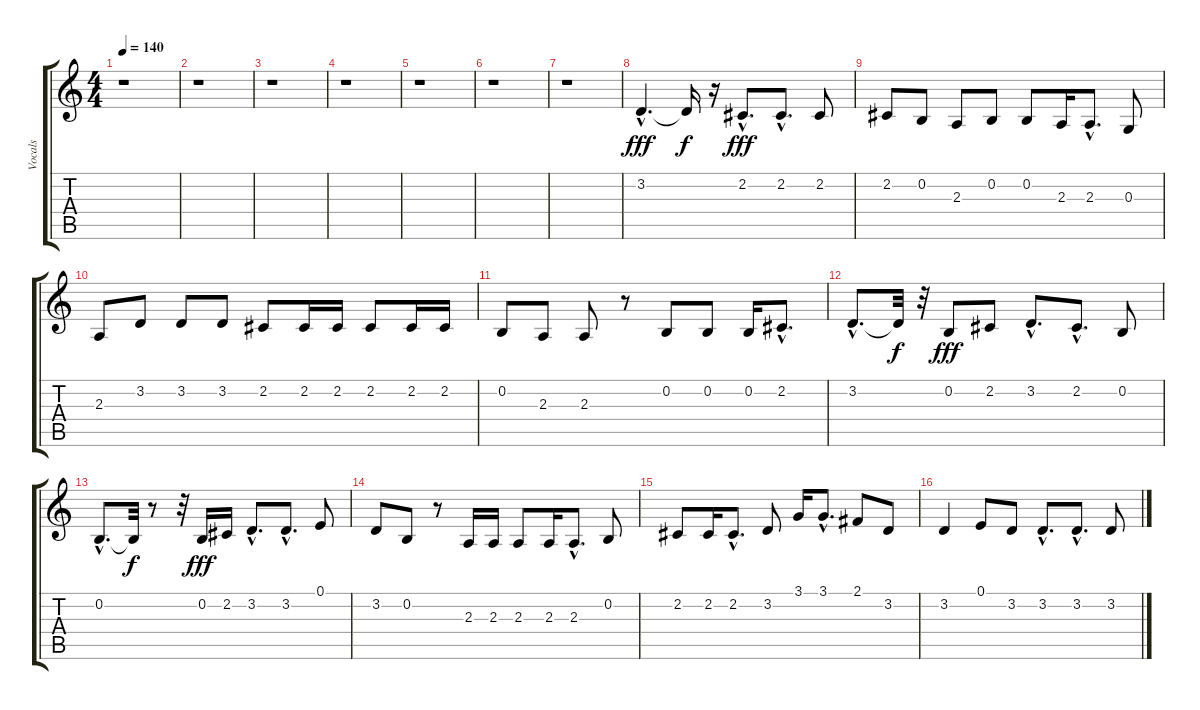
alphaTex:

\track ("Vocals" "Vocals") {instrument lead6voice}
\staff {score tabs}
\tuning (E4 B3 G3 D3 A2 E2) {hide}
\ts (4 4)
\tempo 140
\clef g2
\ks c
r.1{dy f} |
r.1 |
r.1 |
r.1 |
r.1 |
r.1 |
r.1 |
3.2{hac}.4{d dy fff} 3.2{t}.16{dy f} r.16 2.2{hac}.8{d dy fff} 2.2{hac}.8{d} 2.2.8 |
2.2.8 0.2.8 2.3.8 0.2.8 0.2.8 2.3.16 2.3{hac}.8{d} 0.3.8 |
2.3.8 3.2.8 3.2.8 3.2.8 2.2.8 2.2.16 2.2.16 2.2.8 2.2.16 2.2.16 |
0.2.8 2.3.8 2.3.8 r.8 0.2.8 0.2.8 0.2.16 2.2{hac}.8{d} |
3.2{hac}.8{d} 3.2{t}.32{dy f} r.32 0.2.8{dy fff} 2.2.8 3.2{hac}.8{d} 2.2{hac}.8{d} 0.2.8 |
0.2{hac}.8{d} 0.2{t}.32{dy f} r.8 r.32 0.2.16{dy fff} 2.2.16 3.2{hac}.8{d} 3.2{hac}.8{d} 0.1.8 |
3.2.8 0.2.8 r.8 2.3.16 2.3.16 2.3.8 2.3.16 2.3{hac}.8{d} 0.2.8 |
2.2.8 2.2.16 2.2{hac}.8{d} 3.2.8 3.1.16 3.1{hac}.8{d} 2.1.8 3.2.8 |
3.2.4 0.1.8 3.2.8 3.2{hac}.8{d} 3.2{hac}.8{d} 3.2.8
